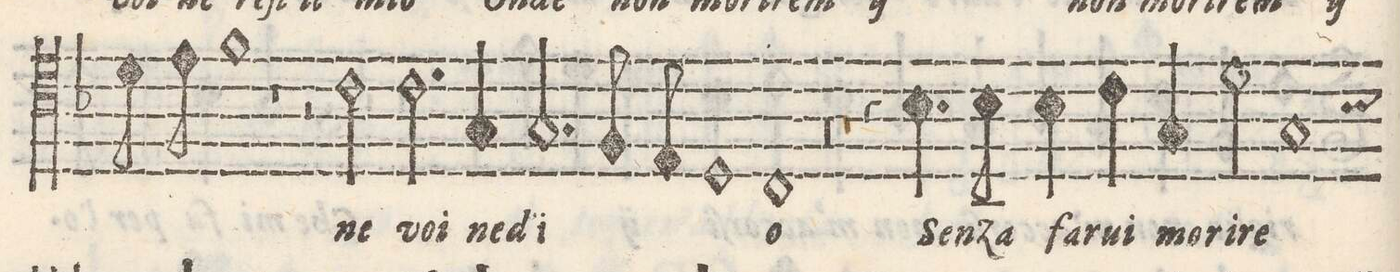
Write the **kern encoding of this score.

**kern	**text
*I"Quinto	*
*clefC4	*
*k[b-]	*
*met(C)	*
*M2/1	*
8d\	mo-
8e\	-ri-
1f	-rem
*	*Xij
=13-	=13-
1r	.
2r	.
2c\	ne
=14-	=14-
2.c\	voi
4G/	ne-
2.G/	-d'i-
8F/	.
8E/	.
=15-	=15-
1D	.
1C	-o
=16-	=16-
0r	.
=17-	=17-
1r	.
4r	.
4.B-\	Sen-
8B-\	-za
4B-\	fa-
=18-	=18-
4c\	-rui
4G/	mo-
2d\	-ri-
1G	-re
*-	*-
